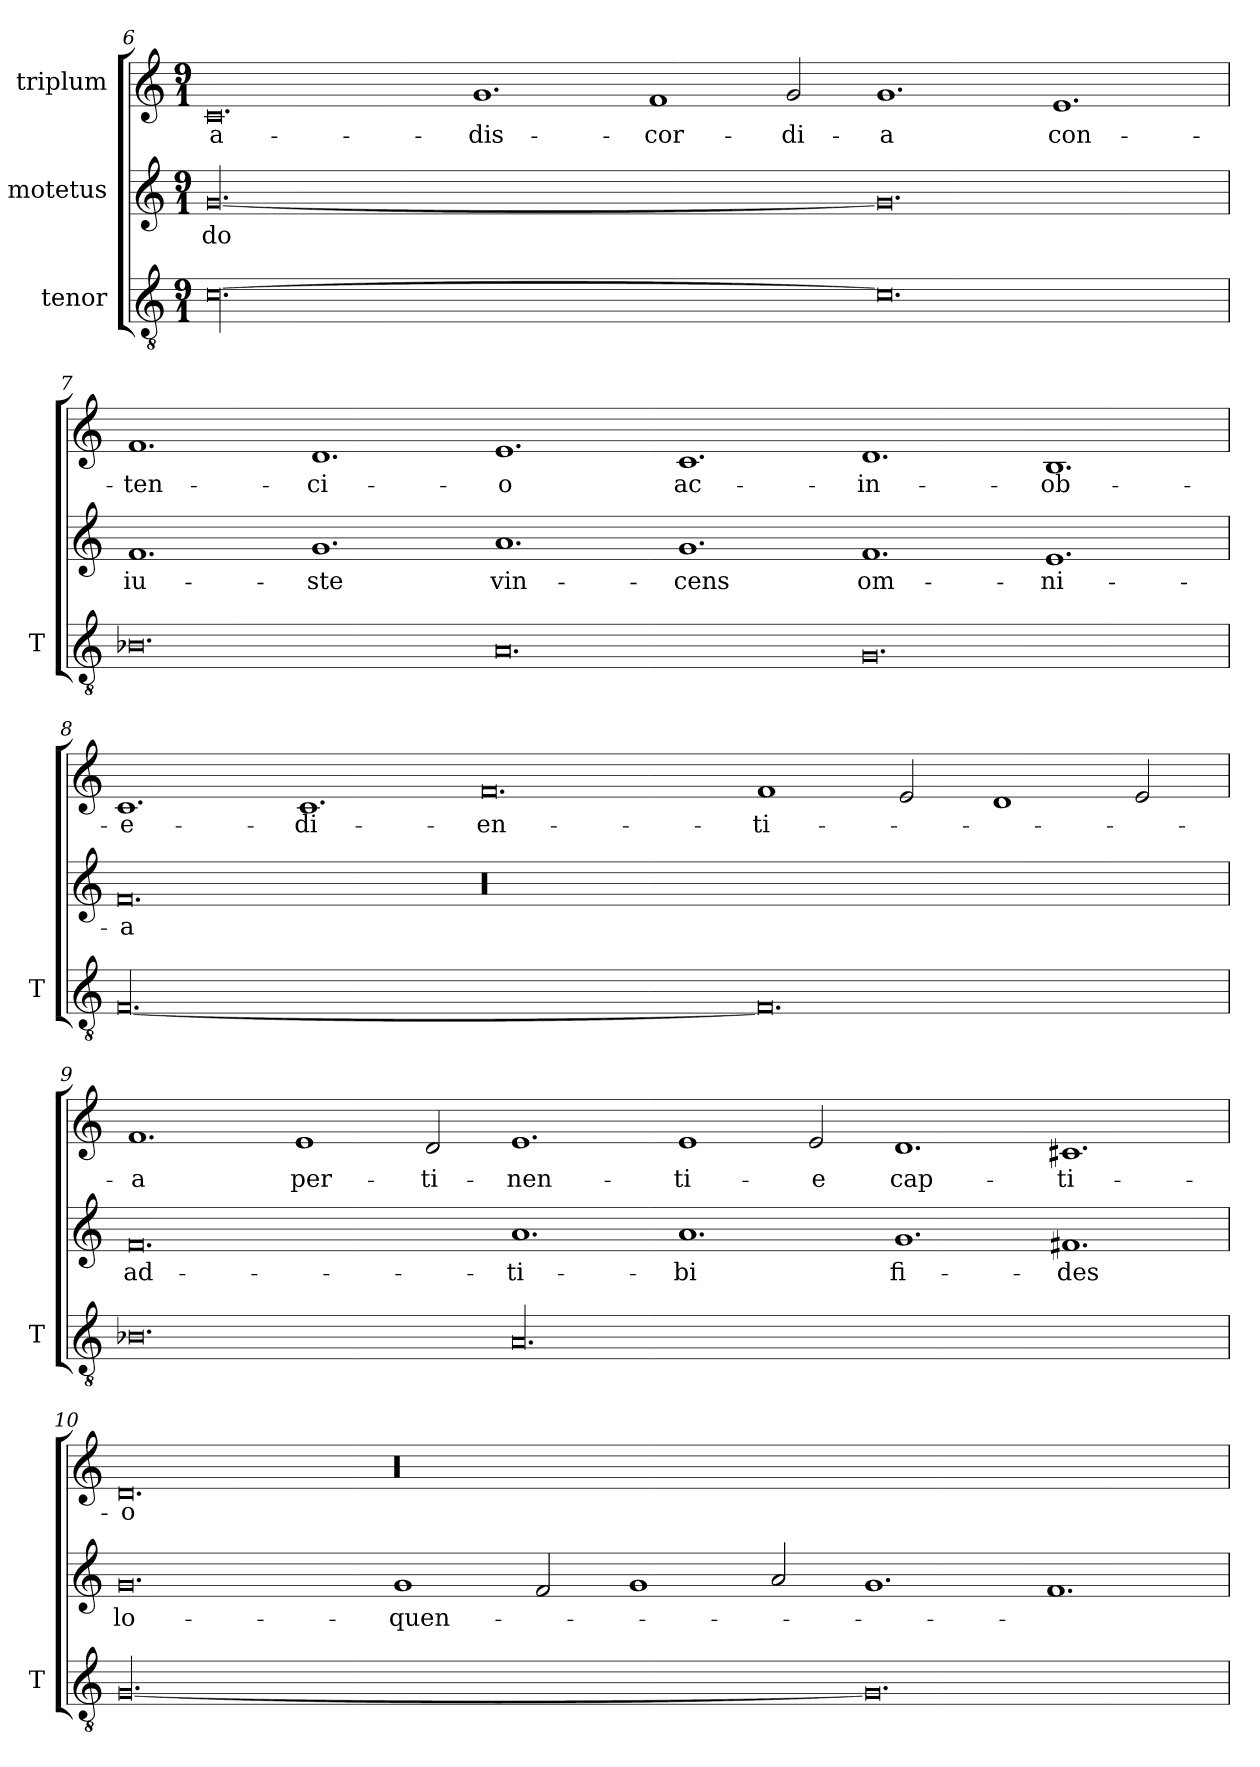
**kern	**kern	**text	**kern	**text
*part3	*part2	*part2	*part1	*part1
*staff3	*staff2	*staff2	*staff1	*staff1
*I"tenor	*I"motetus	*	*I"triplum	*
*I'T	*	*	*	*
*clefGv2	*clefG2	*	*clefG2	*
*k[]	*k[]	*	*k[]	*
*C:	*C:	*	*C:	*
*M9/1	*M9/1	*	*M9/1	*
=6	=6	=6	=6	=6
[00.c\	[00.g/	-do	0.c/	a-
.	.	.	1.g/	dis-
.	.	.	1f/	-cor-
.	.	.	2g/	-di-
0.c\]	0.g/]	.	1.g/	-a
.	.	.	1.e/	con-
=7	=7	=7	=7	=7
0.B-X\	1.f/	iu-	1.f/	-ten-
.	1.g/	-ste	1.d/	-ci-
0.A/	1.a/	vin-	1.e/	-o
.	1.g/	-cens	1.c/	ac-
0.G/	1.f/	om-	1.d/	in-
.	1.e/	-ni-	1.B/	-ob-
=8	=8	=8	=8	=8
[00.F/	0.f/	-a	1.c/	-e-
.	.	.	1.c/	-di-
.	00.r	.	0.f/	-en-
0.F/]	.	.	1f/	-ti-
.	.	.	2e/	.
.	.	.	1d/	.
.	.	.	2e/	.
=9	=9	=9	=9	=9
0.B-X\	0.f/	ad-	1.f/	-a
.	.	.	1e/	per-
.	.	.	2d/	-ti-
00.A/	1.a/	ti-	1.e/	-nen-
.	1.a/	-bi	1e/	-ti-
.	.	.	2e/	-e
.	1.g/	fi-	1.d/	cap-
.	1.f#X/	-des	1.c#X/	-ti-
=10	=10	=10	=10	=10
[00.G/	0.g/	lo-	0.d/	-o
.	1g/	-quen-	00.r	.
.	2f/	.	.	.
.	1g/	.	.	.
.	2a/	.	.	.
0.G/]	1.g/	.	.	.
.	1.f/	.	.	.
=	=	=	=	=
*-	*-	*-	*-	*-
